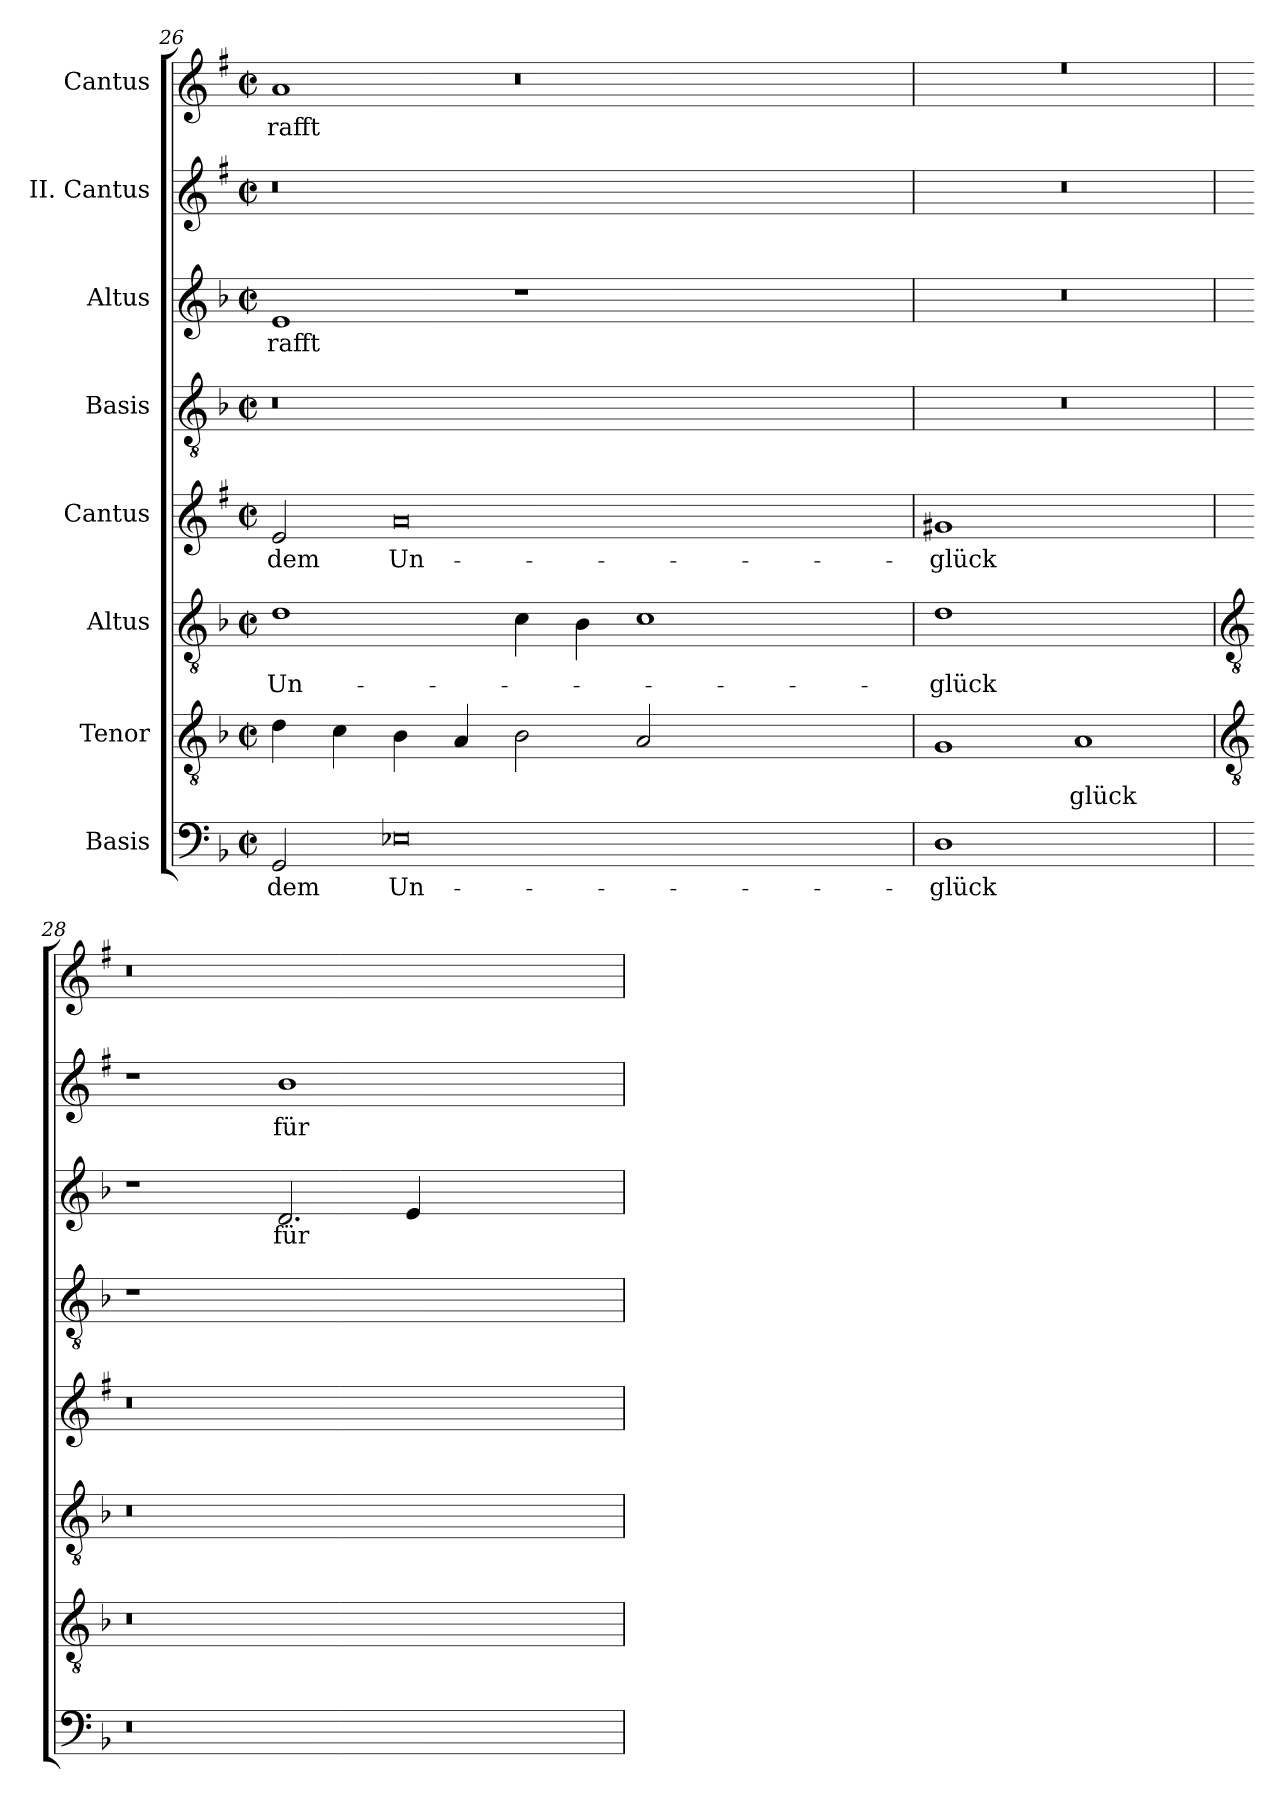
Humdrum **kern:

**kern	**text	**kern	**text	**kern	**text	**kern	**text	**kern	**text	**kern	**text	**kern	**text	**kern	**text
*part8	*part8	*part7	*part7	*part6	*part6	*part5	*part5	*part4	*part4	*part3	*part3	*part2	*part2	*part1	*part1
*staff8	*staff8	*staff7	*staff7	*staff6	*staff6	*staff5	*staff5	*staff4	*staff4	*staff3	*staff3	*staff2	*staff2	*staff1	*staff1
*I"Basis	*	*I"Tenor	*	*I"Altus	*	*I"Cantus	*	*I"Basis	*	*I"Altus	*	*I"II. Cantus	*	*I"Cantus	*
*clefF4	*	*clefGv2	*	*clefGv2	*	*clefG2	*	*clefGv2	*	*clefG2	*	*clefG2	*	*clefG2	*
*	*	*	*	*	*	*ITrd1c2	*	*	*	*	*	*ITrd1c2	*	*ITrd1c2	*
*k[b-]	*	*k[b-]	*	*k[b-]	*	*k[b-]	*	*k[b-]	*	*k[b-]	*	*k[b-]	*	*k[b-]	*
*F:	*	*F:	*	*F:	*	*F:	*	*F:	*	*F:	*	*F:	*	*F:	*
*M4/2	*	*M4/2	*	*M4/2	*	*M4/2	*	*M4/2	*	*M4/2	*	*M4/2	*	*M4/2	*
*met(c|)	*	*met(c|)	*	*met(c|)	*	*met(c|)	*	*met(c|)	*	*met(c|)	*	*met(c|)	*	*met(c|)	*
=26	=26	=26	=26	=26	=26	=26	=26	=26	=26	=26	=26	=26	=26	=26	=26
!	!LO:LY:b	!	!	!	!LO:LY:b	!	!LO:LY:b	!	!	!	!LO:LY:b	!	!	!	!LO:LY:b
*	*	*	*	*	*	*	*	*	*	*	*	*	*	*^	*
2GG	dem	4d	.	1d	Un-	2d	dem	0r	.	1e	-rafft	0r	.	1g	0ryy	-rafft
.	.	4c	.	.	.	.	.	.	.	.	.	.	.	.	.	.
!	!LO:LY:b	!	!	!	!	!	!LO:LY:b	!	!	!	!	!	!	!	!	!
0E-X	Un-	4B-	.	.	.	0g	Un-	.	.	.	.	.	.	.	.	.
.	.	4A	.	.	.	.	.	.	.	.	.	.	.	.	.	.
.	.	2B-	.	4c	.	.	.	.	.	1r	.	.	.	0r	.	.
.	.	.	.	4B-	.	.	.	.	.	.	.	.	.	.	.	.
.	.	2A	.	1c	.	.	.	.	.	.	.	.	.	.	.	.
.	.	1ryy	.	.	.	.	.	1ryy	.	1ryy	.	1ryy	.	.	1ryy	.
2ryy	.	.	.	2ryy	.	2ryy	.	.	.	.	.	.	.	.	.	.
=27	=27	=27	=27	=27	=27	=27	=27	=27	=27	=27	=27	=27	=27	=27	=27	=27
!	!LO:LY:b	!	!	!	!LO:LY:b	!	!LO:LY:b	!	!	!	!	!	!	!	!	!
1D	-glück	1G	.	1d	-glück	1f#X	-glück	0r	.	0r	.	0r	.	0r	0ryy	.
!	!	!	!LO:LY:b	!	!	!	!	!	!	!	!	!	!	!	!	!
1ryy	.	1A	glück	1ryy	.	1ryy	.	.	.	.	.	.	.	.	.	.
!!LO:LB:g=z	!!
=28	=28	=28	=28	=28	=28	=28	=28	=28	=28	=28	=28	=28	=28	=28	=28	=28
*	*	*clefGv2	*	*clefGv2	*	*	*	*	*	*	*	*	*	*	*	*
0r	.	0r	.	0r	.	0r	.	1r	.	1r	.	1r	.	0r	0ryy	.
!	!	!	!	!	!	!	!	!	!LO:LY:b	!	!LO:LY:b	!	!LO:LY:b	!	!	!
.	.	.	.	.	.	.	.	[1Dyy	für__	2.d	für	1a	für	.	.	.
.	.	.	.	.	.	.	.	.	.	4e	.	.	.	.	.	.
!	!	!	!	!	!	!	!	!	!	!	!	!	!	!	!	!LO:LY:b
1ryy	.	1ryy	.	1ryy	.	1ryy	.	1ryy	.	1ryy	.	1ryy	.	[1ddyy	1ryy	für__
*	*	*	*	*	*	*	*	*	*	*	*	*	*	*v	*v	*
=	=	=	=	=	=	=	=	=	=	=	=	=	=	=	=
*-	*-	*-	*-	*-	*-	*-	*-	*-	*-	*-	*-	*-	*-	*-	*-
